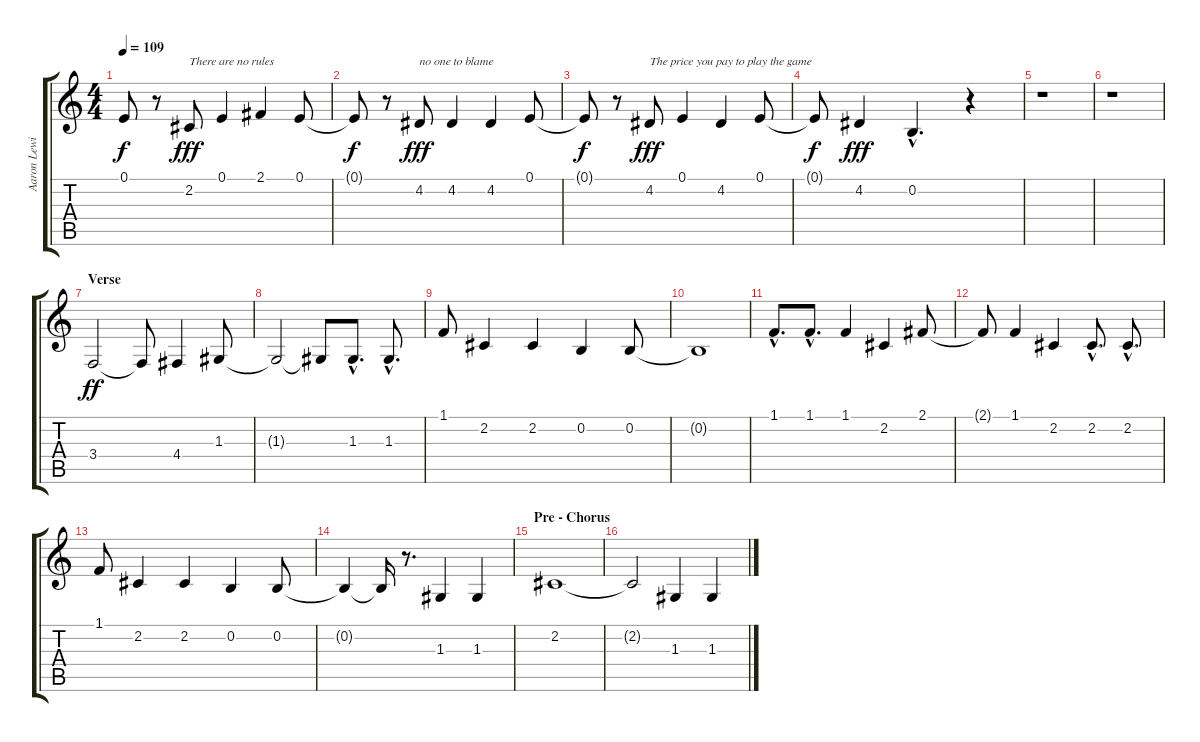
\track ("Aaron Lewis - Voice" "Aaron Lewi") {instrument cello}
\staff {score tabs}
\tuning (E4 B3 G3 D3 A2 E2) {hide}
\ts (4 4)
\tempo 109
\clef g2
\ks c
0.1{t}.8{dy f} r.8 2.2.8{txt "There are no rules" dy fff} 0.1.4 2.1.4 0.1.8 |
0.1{t}.8{dy f} r.8 4.2.8{txt "no one to blame" dy fff} 4.2.4 4.2.4 0.1.8 |
0.1{t}.8{dy f} r.8 4.2.8{txt "The price you pay to play the game " dy fff} 0.1.4 4.2.4 0.1.8 |
0.1{t}.8{dy f} 4.2.4{dy fff} 0.2{hac}.4{d} r.4 |
r.1 |
r.1 |
\section ("" "Verse")
3.4.2{dy ff} 3.4{t}.8 4.4.4 1.3.8 |
1.3{t}.2 1.3{t}.8 1.3{hac}.8{d} 1.3{hac}.8{d} |
1.1.8 2.2.4 2.2.4 0.2.4 0.2.8 |
0.2{t}.1 |
1.1{hac}.8{d} 1.1{hac}.8{d} 1.1.4 2.2.4 2.1.8 |
2.1{t}.8 1.1.4 2.2.4 2.2{hac}.8{d} 2.2{hac}.8{d} |
1.1.8 2.2.4 2.2.4 0.2.4 0.2.8 |
0.2{t}.4 0.2{t}.16 r.8{d} 1.3.4 1.3.4 |
\section ("" "Pre - Chorus")
2.2.1 |
2.2{t}.2 1.3.4 1.3.4
